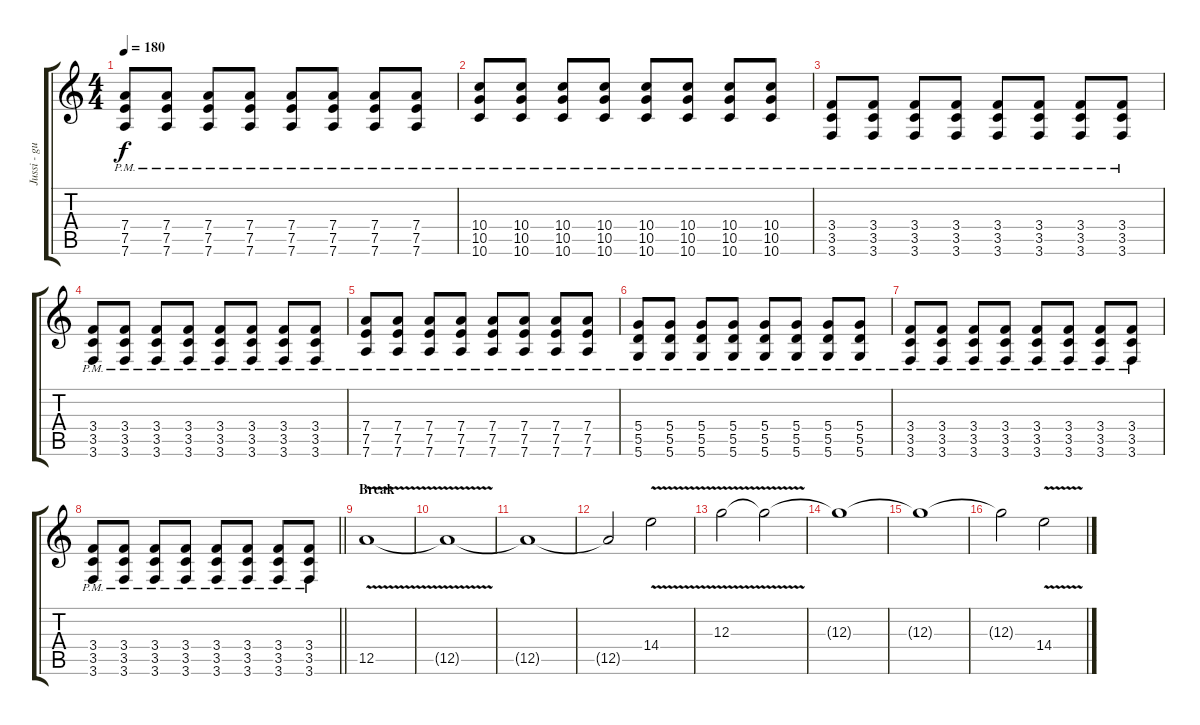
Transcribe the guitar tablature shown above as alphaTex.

\track ("Jussi - guitar" "Jussi - gu") {instrument overdrivenguitar}
\staff {score tabs}
\tuning (E4 B3 G3 D3 A2 D2) {hide}
\ts (4 4)
\tempo 180
\clef g2
\ks c
(7.4{pm} 7.5{pm} 7.6{pm}).8{dy f} (7.4{pm} 7.5{pm} 7.6{pm}).8 (7.4{pm} 7.5{pm} 7.6{pm}).8 (7.4{pm} 7.5{pm} 7.6{pm}).8 (7.4{pm} 7.5{pm} 7.6{pm}).8 (7.4{pm} 7.5{pm} 7.6{pm}).8 (7.4{pm} 7.5{pm} 7.6{pm}).8 (7.4{pm} 7.5{pm} 7.6{pm}).8 |
(10.4{pm} 10.5{pm} 10.6{pm}).8 (10.4{pm} 10.5{pm} 10.6{pm}).8 (10.4{pm} 10.5{pm} 10.6{pm}).8 (10.4{pm} 10.5{pm} 10.6{pm}).8 (10.4{pm} 10.5{pm} 10.6{pm}).8 (10.4{pm} 10.5{pm} 10.6{pm}).8 (10.4{pm} 10.5{pm} 10.6{pm}).8 (10.4{pm} 10.5{pm} 10.6{pm}).8 |
(3.4{pm} 3.5{pm} 3.6{pm}).8 (3.4{pm} 3.5{pm} 3.6{pm}).8 (3.4{pm} 3.5{pm} 3.6{pm}).8 (3.4{pm} 3.5{pm} 3.6{pm}).8 (3.4{pm} 3.5{pm} 3.6{pm}).8 (3.4{pm} 3.5{pm} 3.6{pm}).8 (3.4{pm} 3.5{pm} 3.6{pm}).8 (3.4{pm} 3.5{pm} 3.6{pm}).8 |
(3.4{pm} 3.5{pm} 3.6{pm}).8 (3.4{pm} 3.5{pm} 3.6{pm}).8 (3.4{pm} 3.5{pm} 3.6{pm}).8 (3.4{pm} 3.5{pm} 3.6{pm}).8 (3.4{pm} 3.5{pm} 3.6{pm}).8 (3.4{pm} 3.5{pm} 3.6{pm}).8 (3.4{pm} 3.5{pm} 3.6{pm}).8 (3.4{pm} 3.5{pm} 3.6{pm}).8 |
(7.4{pm} 7.5{pm} 7.6{pm}).8 (7.4{pm} 7.5{pm} 7.6{pm}).8 (7.4{pm} 7.5{pm} 7.6{pm}).8 (7.4{pm} 7.5{pm} 7.6{pm}).8 (7.4{pm} 7.5{pm} 7.6{pm}).8 (7.4{pm} 7.5{pm} 7.6{pm}).8 (7.4{pm} 7.5{pm} 7.6{pm}).8 (7.4{pm} 7.5{pm} 7.6{pm}).8 |
(5.4{pm} 5.5{pm} 5.6{pm}).8 (5.4{pm} 5.5{pm} 5.6{pm}).8 (5.4{pm} 5.5{pm} 5.6{pm}).8 (5.4{pm} 5.5{pm} 5.6{pm}).8 (5.4{pm} 5.5{pm} 5.6{pm}).8 (5.4{pm} 5.5{pm} 5.6{pm}).8 (5.4{pm} 5.5{pm} 5.6{pm}).8 (5.4{pm} 5.5{pm} 5.6{pm}).8 |
(3.4{pm} 3.5{pm} 3.6{pm}).8 (3.4{pm} 3.5{pm} 3.6{pm}).8 (3.4{pm} 3.5{pm} 3.6{pm}).8 (3.4{pm} 3.5{pm} 3.6{pm}).8 (3.4{pm} 3.5{pm} 3.6{pm}).8 (3.4{pm} 3.5{pm} 3.6{pm}).8 (3.4{pm} 3.5{pm} 3.6{pm}).8 (3.4{pm} 3.5{pm} 3.6{pm}).8 |
\barLineRight lightlight
(3.4{pm} 3.5{pm} 3.6{pm}).8 (3.4{pm} 3.5{pm} 3.6{pm}).8 (3.4{pm} 3.5{pm} 3.6{pm}).8 (3.4{pm} 3.5{pm} 3.6{pm}).8 (3.4{pm} 3.5{pm} 3.6{pm}).8 (3.4{pm} 3.5{pm} 3.6{pm}).8 (3.4{pm} 3.5{pm} 3.6{pm}).8 (3.4{pm} 3.5{pm} 3.6{pm}).8 |
\section ("" "Break")
12.5{v}.1{instrument electricguitarjazz} |
12.5{t}.1 |
12.5{t}.1 |
12.5{t}.2 14.4{v}.2 |
12.3{v}.2 12.3{t}.2 |
12.3{t}.1 |
12.3{t}.1 |
12.3{t}.2 14.4{v}.2
